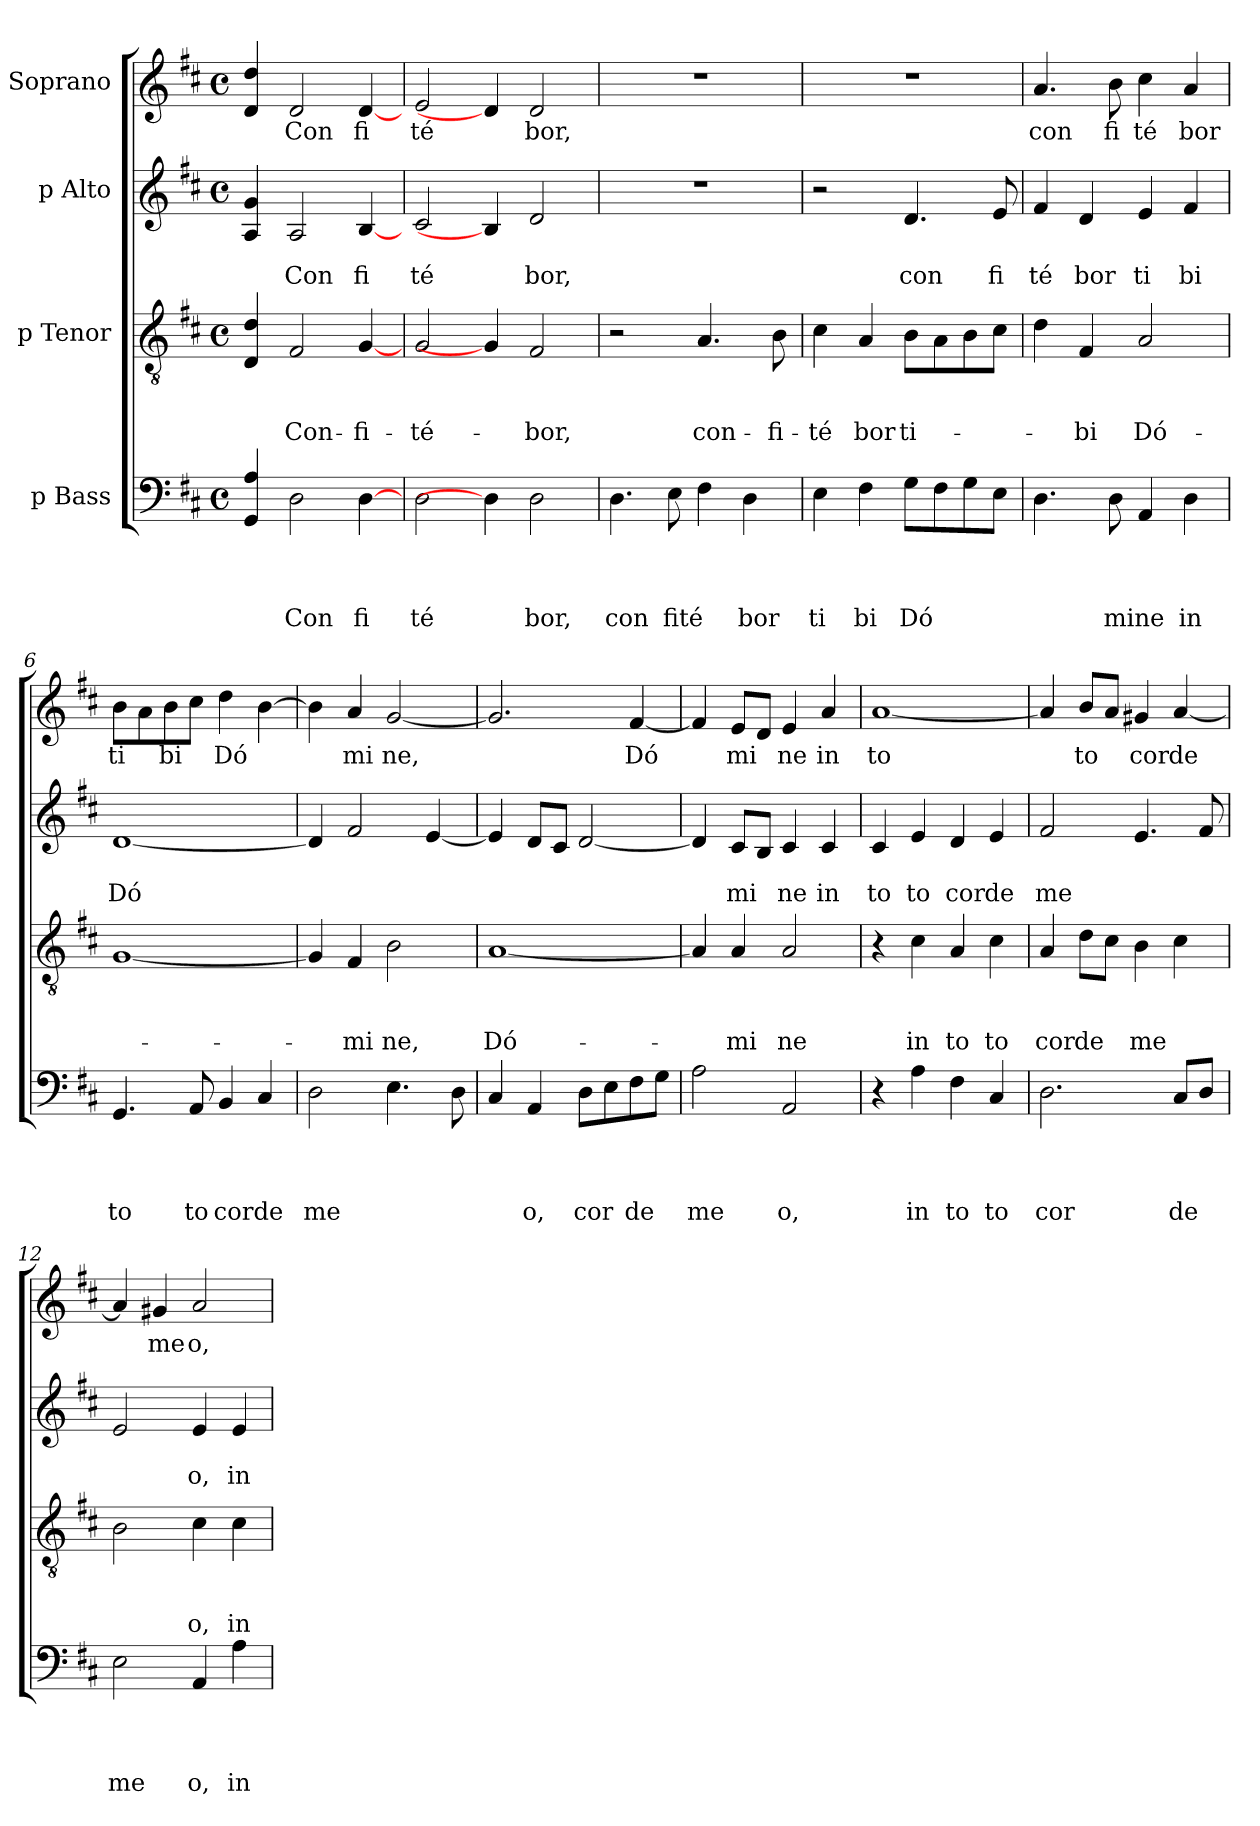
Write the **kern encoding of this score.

**kern	**text	**text	**text	**text	**kern	**text	**text	**text	**kern	**text	**text	**kern	**text
*part4	*part4	*part4	*part4	*part4	*part3	*part3	*part3	*part3	*part2	*part2	*part2	*part1	*part1
*staff4	*staff4	*staff4	*staff4	*staff4	*staff3	*staff3	*staff3	*staff3	*staff2	*staff2	*staff2	*staff1	*staff1
*I"p Bass	*	*	*	*	*I"p Tenor	*	*	*	*I"p Alto	*	*	*I"Soprano	*
*clefF4	*	*	*	*	*clefGv2	*	*	*	*clefG2	*	*	*clefG2	*
*k[f#c#]	*	*	*	*	*k[f#c#]	*	*	*	*k[f#c#]	*	*	*k[f#c#]	*
*D:	*	*	*	*	*D:	*	*	*	*D:	*	*	*D:	*
*M4/4	*	*	*	*	*M4/4	*	*	*	*M4/4	*	*	*M4/4	*
*met(c)	*	*	*	*	*met(c)	*	*	*	*met(c)	*	*	*met(c)	*
=1	=1	=1	=1	=1	=1	=1	=1	=1	=1	=1	=1	=1	=1
4GG/ 4A/	.	.	.	.	4D/ 4d/	.	.	.	4A/ 4g/	.	.	4d/ 4dd/	.
!	!	!	!	!LO:LY:b	!	!	!	!LO:LY:b	!	!	!LO:LY:b	!	!LO:LY:b
2D\	.	.	.	Con	2F#/	.	.	Con-	2A/	.	Con	2d/	Con
!	!	!	!	!LO:LY:b	!	!	!	!LO:LY:b	!	!	!LO:LY:b	!	!LO:LY:b
[4D\	.	.	.	fi	[4G/	.	.	-fi-	[4B/	.	fi	[4d/	fi
=2	=2	=2	=2	=2	=2	=2	=2	=2	=2	=2	=2	=2	=2
!	!	!	!	!LO:LY:b	!	!	!	!LO:LY:b	!	!	!LO:LY:b	!	!LO:LY:b
2D\	.	.	.	té	2G/	.	.	-té-	2c#/	.	té	2e/	té
4D\]	.	.	.	.	4G/]	.	.	.	4B/]	.	.	4d/]	.
!	!	!	!	!LO:LY:b	!	!	!	!LO:LY:b	!	!	!LO:LY:b	!	!LO:LY:b
2D\	.	.	.	bor,	2F#/	.	.	-bor,	2d/	.	bor,	2d/	bor,
=3	=3	=3	=3	=3	=3	=3	=3	=3	=3	=3	=3	=3	=3
!	!	!	!	!LO:LY:b	!	!	!	!	!	!	!	!	!
4.D\	.	.	.	con	2r	.	.	.	1r	.	.	1r	.
!	!	!	!	!LO:LY:b	!	!	!	!	!	!	!	!	!
8E\	.	.	.	fité	.	.	.	.	.	.	.	.	.
!	!	!	!	!	!	!	!	!LO:LY:b	!	!	!	!	!
4F#\	.	.	.	.	4.A/	.	.	con-	.	.	.	.	.
!	!	!	!	!LO:LY:b	!	!	!	!	!	!	!	!	!
4D\	.	.	.	bor	.	.	.	.	.	.	.	.	.
!	!	!	!	!	!	!	!	!LO:LY:b	!	!	!	!	!
.	.	.	.	.	8B\	.	.	-fi-	.	.	.	.	.
=4	=4	=4	=4	=4	=4	=4	=4	=4	=4	=4	=4	=4	=4
!	!	!	!	!LO:LY:b	!	!	!	!LO:LY:b	!	!	!	!	!
4E\	.	.	.	ti	4c#\	.	.	-té	2r	.	.	1r	.
!	!	!	!	!LO:LY:b	!	!	!	!LO:LY:b	!	!	!	!	!
4F#\	.	.	.	bi	4A/	.	.	bor	.	.	.	.	.
!	!	!	!	!LO:LY:b	!	!	!	!LO:LY:b	!	!	!LO:LY:b	!	!
8G\L	.	.	.	Dó	8B\L	.	.	ti-	4.d/	.	con	.	.
8F#\	.	.	.	.	8A\	.	.	.	.	.	.	.	.
8G\	.	.	.	.	8B\	.	.	.	.	.	.	.	.
!	!	!	!	!	!	!	!	!	!	!	!LO:LY:b	!	!
8E\J	.	.	.	.	8c#\J	.	.	.	8e/	.	fi	.	.
=5	=5	=5	=5	=5	=5	=5	=5	=5	=5	=5	=5	=5	=5
!	!	!	!	!	!	!	!	!	!	!	!LO:LY:b	!	!LO:LY:b
4.D\	.	.	.	.	4d\	.	.	.	4f#/	.	té	4.a/	con
!	!	!	!	!	!	!	!	!LO:LY:b	!	!	!LO:LY:b	!	!
.	.	.	.	.	4F#/	.	.	-bi	4d/	.	bor	.	.
!	!	!	!	!LO:LY:b	!	!	!	!	!	!	!	!	!LO:LY:b
8D\	.	.	.	mine	.	.	.	.	.	.	.	8b\	fi
!	!	!	!	!	!	!	!	!LO:LY:b	!	!	!LO:LY:b	!	!LO:LY:b
4AA/	.	.	.	.	2A/	.	.	Dó-	4e/	.	ti	4cc#\	té
!	!	!	!	!LO:LY:b	!	!	!	!	!	!	!LO:LY:b	!	!LO:LY:b
4D\	.	.	.	in	.	.	.	.	4f#/	.	bi	4a/	bor
=6	=6	=6	=6	=6	=6	=6	=6	=6	=6	=6	=6	=6	=6
!	!	!	!	!LO:LY:b	!	!	!	!	!	!	!LO:LY:b	!	!LO:LY:b
4.GG/	.	.	.	to	[<1G	.	.	.	[<1d	.	Dó	8b\L	ti
.	.	.	.	.	.	.	.	.	.	.	.	8a\	.
!	!	!	!	!	!	!	!	!	!	!	!	!	!LO:LY:b
.	.	.	.	.	.	.	.	.	.	.	.	8b\	bi
!	!	!	!	!LO:LY:b	!	!	!	!	!	!	!	!	!
8AA/	.	.	.	to	.	.	.	.	.	.	.	8cc#\J	.
!	!	!	!	!LO:LY:b	!	!	!	!	!	!	!	!	!LO:LY:b
4BB/	.	.	.	corde	.	.	.	.	.	.	.	4dd\	Dó
4C#/	.	.	.	.	.	.	.	.	.	.	.	[>4b\	.
=7	=7	=7	=7	=7	=7	=7	=7	=7	=7	=7	=7	=7	=7
!	!	!	!	!LO:LY:b	!	!	!	!	!	!	!	!	!
2D\	.	.	.	me	4G/]	.	.	.	4d/]	.	.	4b\]	.
!	!	!	!	!	!	!	!	!LO:LY:b	!	!	!	!	!LO:LY:b
.	.	.	.	.	4F#/	.	.	-mi	2f#/	.	.	4a/	mi
!	!	!	!	!	!	!	!	!LO:LY:b	!	!	!	!	!LO:LY:b
4.E\	.	.	.	.	2B\	.	.	ne,	.	.	.	[<2g/	ne,
.	.	.	.	.	.	.	.	.	[<4e/	.	.	.	.
8D\	.	.	.	.	.	.	.	.	.	.	.	.	.
=8	=8	=8	=8	=8	=8	=8	=8	=8	=8	=8	=8	=8	=8
!	!	!	!	!	!	!	!	!LO:LY:b	!	!	!	!	!
4C#/	.	.	.	.	[<1A	.	.	Dó-	4e/]	.	.	2.g/]	.
!	!	!	!	!LO:LY:b	!	!	!	!	!	!	!	!	!
4AA/	.	.	.	o,	.	.	.	.	8d/L	.	.	.	.
.	.	.	.	.	.	.	.	.	8c#/J	.	.	.	.
!	!	!	!	!LO:LY:b	!	!	!	!	!	!	!	!	!
8D\L	.	.	.	cor	.	.	.	.	[<2d/	.	.	.	.
8E\	.	.	.	.	.	.	.	.	.	.	.	.	.
!	!	!	!	!LO:LY:b	!	!	!	!	!	!	!	!	!LO:LY:b
8F#\	.	.	.	de	.	.	.	.	.	.	.	[<4f#/	Dó
8G\J	.	.	.	.	.	.	.	.	.	.	.	.	.
!!LO:LB:g=z
=9	=9	=9	=9	=9	=9	=9	=9	=9	=9	=9	=9	=9	=9
!	!	!	!	!LO:LY:b	!	!	!	!	!	!	!	!	!
2A\	.	.	.	me	4A/]	.	.	.	4d/]	.	.	4f#/]	.
!	!	!	!	!	!	!	!	!LO:LY:b	!	!	!LO:LY:b	!	!LO:LY:b
.	.	.	.	.	4A/	.	.	-mi	8c#/L	.	mi	8e/L	mi
.	.	.	.	.	.	.	.	.	8B/J	.	.	8d/J	.
!	!	!	!	!LO:LY:b	!	!	!	!LO:LY:b	!	!	!LO:LY:b	!	!LO:LY:b
2AA/	.	.	.	o,	2A/	.	.	ne	4c#/	.	ne	4e/	ne
!	!	!	!	!	!	!	!	!	!	!	!LO:LY:b	!	!LO:LY:b
.	.	.	.	.	.	.	.	.	4c#/	.	in	4a/	in
=10	=10	=10	=10	=10	=10	=10	=10	=10	=10	=10	=10	=10	=10
!	!	!	!	!	!	!	!	!	!	!	!LO:LY:b	!	!LO:LY:b
4r	.	.	.	.	4r	.	.	.	4c#/	.	to	[<1a	to
!	!	!	!	!LO:LY:b	!	!	!	!LO:LY:b	!	!	!LO:LY:b	!	!
4A\	.	.	.	in	4c#\	.	.	in	4e/	.	to	.	.
!	!	!	!	!LO:LY:b	!	!	!	!LO:LY:b	!	!	!LO:LY:b	!	!
4F#\	.	.	.	to	4A/	.	.	to	4d/	.	cor	.	.
!	!	!	!	!LO:LY:b	!	!	!	!LO:LY:b	!	!	!LO:LY:b	!	!
4C#/	.	.	.	to	4c#\	.	.	to	4e/	.	de	.	.
=11	=11	=11	=11	=11	=11	=11	=11	=11	=11	=11	=11	=11	=11
!	!	!	!	!LO:LY:b	!	!	!	!LO:LY:b	!	!	!LO:LY:b	!	!
2.D\	.	.	.	cor	4A/	.	.	cor	2f#/	.	me	4a/]	.
!	!	!	!	!	!	!	!	!LO:LY:b	!	!	!	!	!LO:LY:b
.	.	.	.	.	8d\L	.	.	de	.	.	.	8b/L	to
.	.	.	.	.	8c#\J	.	.	.	.	.	.	8a/J	.
!	!	!	!	!	!	!	!	!LO:LY:b	!	!	!	!	!LO:LY:b
.	.	.	.	.	4B\	.	.	me	4.e/	.	.	4g#X/	cor
!	!	!	!	!LO:LY:b	!	!	!	!	!	!	!	!	!LO:LY:b
8C#/L	.	.	.	de	4c#\	.	.	.	.	.	.	[<4a/	de
8D/J	.	.	.	.	.	.	.	.	8f#/	.	.	.	.
=12	=12	=12	=12	=12	=12	=12	=12	=12	=12	=12	=12	=12	=12
!	!	!	!	!LO:LY:b	!	!	!	!	!	!	!	!	!
2E\	.	.	.	me	2B\	.	.	.	2e/	.	.	4a/]	.
!	!	!	!	!	!	!	!	!	!	!	!	!	!LO:LY:b
.	.	.	.	.	.	.	.	.	.	.	.	4g#X/	me
!	!	!	!	!LO:LY:b	!	!	!	!LO:LY:b	!	!	!LO:LY:b	!	!LO:LY:b
4AA/	.	.	.	o,	4c#\	.	.	o,	4e/	.	o,	2a/	o,
!	!	!	!	!LO:LY:b	!	!	!	!LO:LY:b	!	!	!LO:LY:b	!	!
4A\	.	.	.	in	4c#\	.	.	in	4e/	.	in	.	.
=	=	=	=	=	=	=	=	=	=	=	=	=	=
*-	*-	*-	*-	*-	*-	*-	*-	*-	*-	*-	*-	*-	*-
